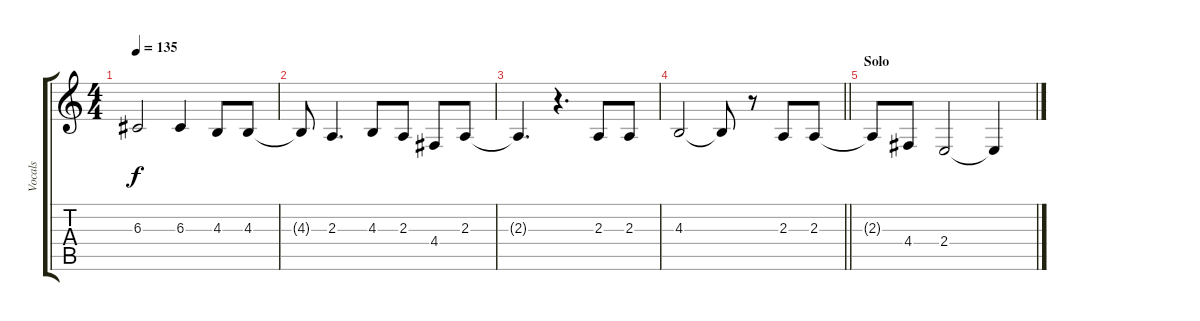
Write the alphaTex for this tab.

\track ("Vocals" "Vocals") {instrument altosax}
\staff {score tabs}
\tuning (E4 B3 G3 D3 A2 E2) {hide}
\ts (4 4)
\tempo 135
\clef g2
\ks c
6.3.2{dy f} 6.3.4 4.3.8 4.3.8 |
4.3{t}.8 2.3.4{d} 4.3.8 2.3.8 4.4.8 2.3.8 |
2.3{t}.4{d} r.4{d} 2.3.8 2.3.8 |
\barLineRight lightlight
4.3.2 4.3{t}.8 r.8 2.3.8 2.3.8 |
\section ("" "Solo")
2.3{t}.8 4.4.8 2.4.2 2.4{t}.4
